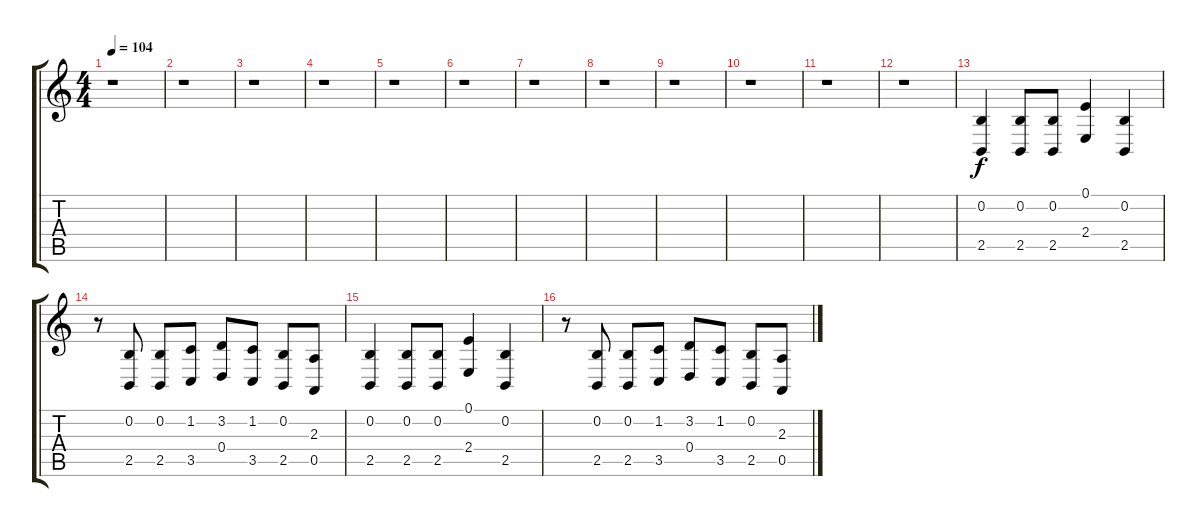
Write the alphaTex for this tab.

\track "" {instrument lead6voice}
\staff {score tabs}
\tuning (E4 B3 G3 D3 A2 E2) {hide}
\ts (4 4)
\tempo 104
\clef g2
\ks c
r.1{dy f} |
r.1 |
r.1 |
r.1 |
r.1 |
r.1 |
r.1 |
r.1 |
r.1 |
r.1 |
r.1 |
r.1 |
(0.2 2.5).4 (0.2 2.5).8 (0.2 2.5).8 (0.1 2.4).4 (0.2 2.5).4 |
r.8 (0.2 2.5).8 (0.2 2.5).8 (1.2 3.5).8 (3.2 0.4).8 (1.2 3.5).8 (0.2 2.5).8 (2.3 0.5).8 |
(0.2 2.5).4 (0.2 2.5).8 (0.2 2.5).8 (0.1 2.4).4 (0.2 2.5).4 |
r.8 (0.2 2.5).8 (0.2 2.5).8 (1.2 3.5).8 (3.2 0.4).8 (1.2 3.5).8 (0.2 2.5).8 (2.3 0.5).8
